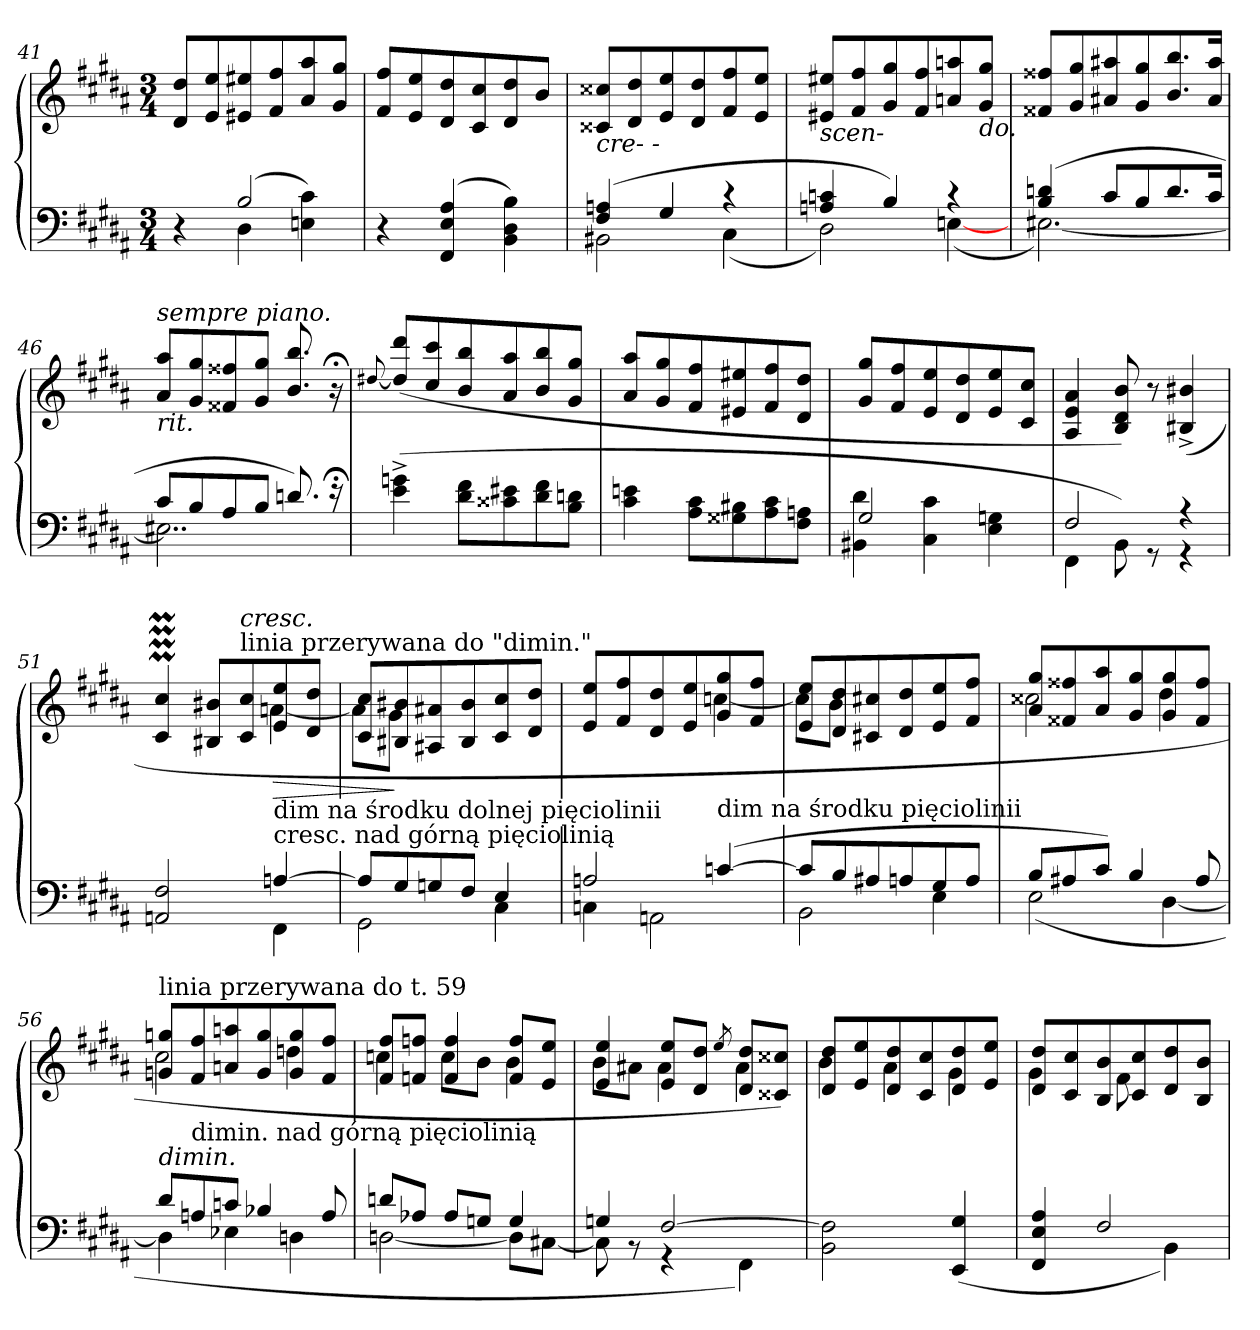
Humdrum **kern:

**kern	**kern	**dynam
*part1	*part1	*part1
*staff2	*staff1	*staff1/2
*clefF4	*clefG2	*
*k[f#c#g#d#a#]	*k[f#c#g#d#a#]	*
*M3/4	*M3/4	*
=41	=41	=41
*^	*	*
4rcyy	4r	8d#/ 8dd#/L	.
.	.	8e/ 8ee/	.
(2B	4D#	8e#X/ 8ee#X/	.
.	.	8f#/ 8ff#/	.
.	4En 4c#)	8a#/ 8aa#/	.
.	.	8g#/ 8gg#/J	.
*v	*v	*	*
=42	=42	=42
4r	8f# 8ff#L	.
.	8e 8ee	.
(4FF# 4E 4A#	8d# 8dd#	.
.	8c# 8cc#	.
4BB 4D# 4B)	8d# 8dd#	.
.	8bJ	.
=43	=43	=43
*^	*	*
!	!	!LO:TX:b:i:t=cre- -	!
(>4F# 4An	2BB#X	8c##X 8cc##XL	.
.	.	8d# 8dd#	.
4G#	.	8e 8ee	.
.	.	8d# 8dd#	.
4rc	(>4C#	8f# 8ff#	.
.	.	8e 8eeJ	.
=44	=44	=44	=44
!	!	!LO:TX:b:i:t=scen-	!
4An 4cn	2D#)	8e#X/ 8ee#X/L	.
.	.	8f#/ 8ff#/	.
4B)	.	8g#/ 8gg#/	.
.	.	8f#/ 8ff#/	.
4rc	(>[4En	8an/ 8aan/	.
!	!	!LO:TX:b:i:t=do.	!
.	.	8g#/ 8gg#/J	.
=45	=45	=45	=45
(4B 4dn	[2.E#X)	8f##X/ 8ff##X/L	.
.	.	8g#/ 8gg#/	.
8c#L	.	8a#X/ 8aa#X/	.
8B	.	8g#/ 8gg#/	.
8.d	.	8.b/ 8.bb/	.
16c#Jk	.	16a#/ 16aa#/Jk	.
=46	=46	=46	=46
!	!	!LO:TX:a:i:t=sempre piano.	!
!	!	!LO:TX:b:i:t=rit.	!
!	!LO:N:vis=2..	!	!
8c#L	2.E#X]	8a#/ 8aa#/L	.
8B	.	8g#/ 8gg#/	.
8A#	.	8f##X/ 8ff##X/	.
8BJ	.	8g#/ 8gg#/J	.
8.dn)	.	8.b/ 8.bb/	.
16r;<	.	16r;<	.
*v	*v	*	*
=47	=47	=47
.	[8qqdd#X/	.
(<4e^<\ 4gn^<\	(>8dd#]/ 8ddd#/L	.
.	8cc#/ 8ccc#/	.
8d#\ 8f#\L	8b/ 8bb/	.
8c##X 8e#X	8a#/ 8aa#/	.
8d#\ 8f#\	8b/ 8bb/	.
8B\ 8dn\J	8g#/ 8gg#/J	.
=48	=48	=48
4c#\ 4en\	8a#/ 8aa#/L	.
.	8g#/ 8gg#/	.
8A# 8c#L	8f#/ 8ff#/	.
8G##X 8B#X	8e#X/ 8ee#X/	.
8A# 8c#	8f#/ 8ff#/	.
8F# 8AnJ	8d#/ 8dd#/J	.
=49	=49	=49
*^	*	*
2G#	4BB#X 4d#	8g# 8gg#L	.
.	.	8f# 8ff#	.
.	4C# 4c#	8e 8ee	.
.	.	8d# 8dd#	.
4rgyy	4E 4Gn	8e 8ee	.
.	.	8c# 8cc#J	.
=50	=50	=50	=50
2F#	4FF#	4A# 4e 4a#	.
.	8BB)	8B 8d# 8b)	.
.	8r	8r	.
4r	4r	(>4B#X^< 4b#X^<	.
=51	=51	=51	=51
*	*	*^	*
2AAn 2F#	2ryy	4c#M 4cc#M	2rFyy	.
.	.	8B#X 8b#XL	.	.
!	!	!LO:TX:a:t=linia przerywana do "dimin."	!	!
!	!	!LO:TX:a:i:t=cresc.	!	!
.	.	8c# 8cc#	.	.
!LO:TX:a:t=cresc. nad górną pięciolinią	!	!	!	!
!LO:TX:a:t=dim na środku dolnej pięciolinii	!	!	!	!
!	!	!	!	!LO:HP:b
[4An	4FF#	8e 8ee	[4an	>
.	.	8d# 8dd#J	.	.
=52	=52	=52	=52	=52
8AnL]	2GG#	8c# 8cc#L	8anL]	.
8G#	.	8B#X 8b#X	8g#J	]
8Gn	.	8A#X 8a#X	2rFyy	.
8F#J	.	8B# 8b#	.	.
4E	4C#	8c# 8cc#	.	.
.	.	8d# 8dd#J	.	.
=53	=53	=53	=53	=53
2An	4Cn	8e 8eeL	2rAyy	.
.	.	8f# 8ff#	.	.
.	2AAn	8d# 8dd#	.	.
.	.	8e 8ee	.	.
!LO:TX:a:t=dim na środku pięciolinii	!	!	!	!
([4cn	.	8g# 8gg#	[4ccn	.
.	.	8f# 8ff#J	.	.
=54	=54	=54	=54	=54
8cnL]	2BB	8e 8eeL	8ccnL]	.
8B	.	8d# 8dd#	8bJ	.
8A#X	.	8c#X 8cc#X	2rAyy	.
8An	.	8d# 8dd#	.	.
8G#	4E	8e 8ee	.	.
8AJ	.	8f# 8ff#J	.	.
=55	=55	=55	=55	=55
8BL	(<2E	8a# 8gg#L	2cc##X	.
8A#X	.	8f##X 8ff##X	.	.
8c#J)	.	8a# 8aa#	.	.
4B	.	8g# 8gg#	.	.
.	[4D#	8g# 8gg#	4dd#	.
8A#	.	8f## 8ff##J	.	.
=56	=56	=56	=56	=56
!	!	!LO:TX:a:t=linia przerywana do t. 59	!	!
!LO:TX:a:i:t=dimin.	!	!	!	!
8d#L	4D#]	8gn 8ggnL	2cc#	.
!LO:TX:a:t=dimin. nad górną pięciolinią	!	!	!	!
8An	.	8f# 8ff#	.	.
8cnJ	4E-X	8an 8aan	.	.
4B-X	.	8g 8gg	.	.
.	4Dn	8g 8gg	4ddn	.
8A	.	8f# 8ff#J	.	.
=57	=57	=57	=57	=57
8dnL	[2Dn	8f# 8ff#L	4ccn	.
8A-XJ	.	8fn 8ffnJ	.	.
8A-L	.	4f 4ff	8ccL	.
8GnJ	.	.	8bJ	.
4G	8DL]	8f 8ffL	4b	.
.	[8C#XJ	8e 8eeJ	.	.
=58	=58	=58	=58	=58
4Gn	8C#]	4e 4ee	8bL	.
.	8rBB	.	8a#XJ	.
[2F#	4rGG	8e 8eeL	4a#	.
.	.	8d# 8dd#J	.	.
.	.	8qee/	.	.
.	4FF#)	8d# 8dd#L	4a#	.
.	.	8c##X 8cc##XJ)	.	.
*v	*v	*	*	*
=59	=59	=59	=59
2BB 2F#]	8d# 8dd#L	4b	.
.	8e 8ee	.	.
.	8d# 8dd#	4a#	.
.	8c# 8cc#	.	.
(>4EE 4G#	8d# 8dd#	4g#	.
.	8e 8eeJ	.	.
=60	=60	=60	=60
*^	*	*	*
4reyy	4FF# 4E 4A#	8d# 8dd#L	4g#	.
.	.	8c# 8cc#	.	.
2F#	4rEEyy	8B 8b	8ryy	.
.	.	8c# 8cc#	8f#	.
.	4BB)	8d# 8dd#	4ryy	.
.	.	8B 8bJ	.	.
*v	*v	*	*	*
*	*v	*v	*
=	=	=
*-	*-	*-
